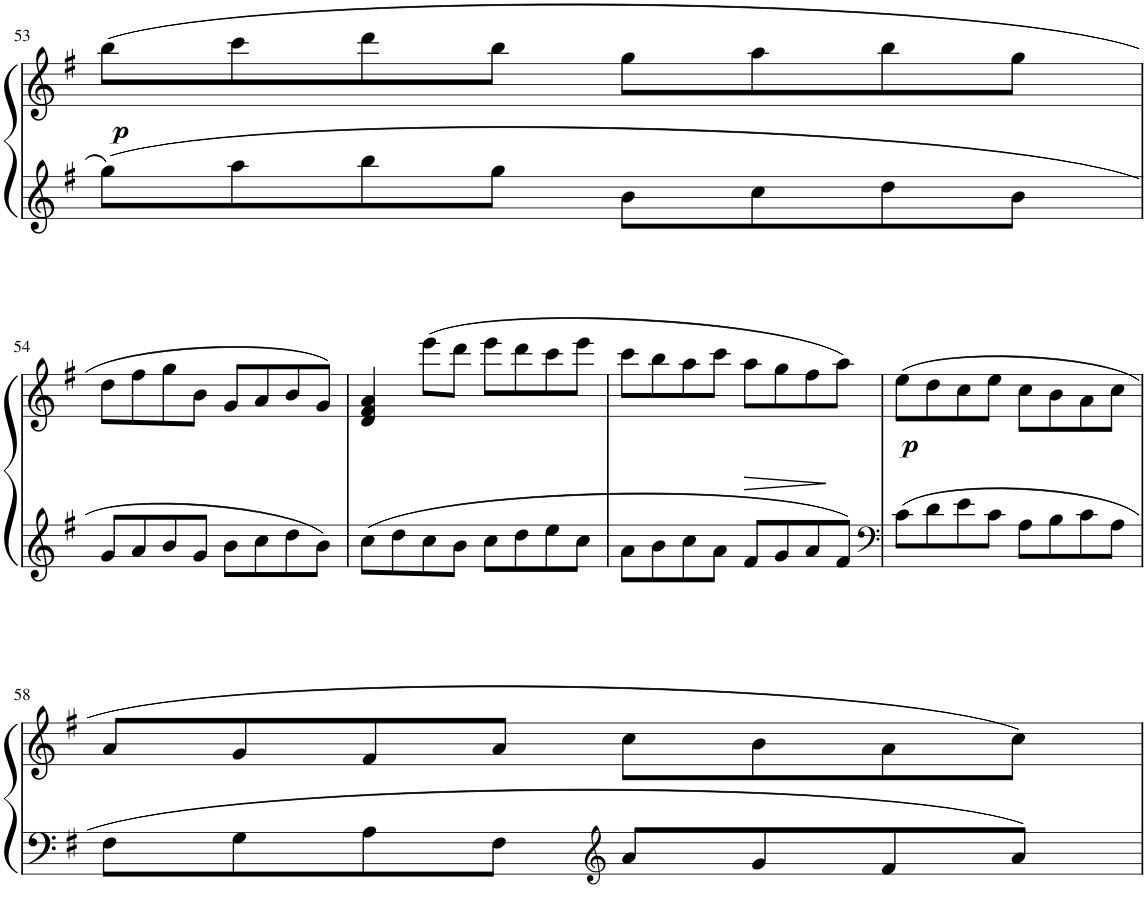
**kern	**kern	**dynam
*part1	*part1	*part1
*staff2	*staff1	*staff1/2
*I"Piano	*	*
*I'Pno	*	*
!!LO:PB:g=z
*clefG2	*clefG2	*
*k[f#]	*k[f#]	*
*M4/4	*M4/4	*
*met(c|)	*met(c|)	*
=53	=53	=53
!	!	!LO:DY:b
8gg\L	(8bb\L	p
8aa\	8ccc\	.
8bb\	8ddd\	.
8gg\J	8bb\J	.
8b\L	8gg\L	.
8cc\	8aa\	.
8dd\	8bb\	.
8b\J	8gg\J	.
!!LO:LB:g=z
=54	=54	=54
8g/L	8dd\L	.
8a/	8ff#\	.
8b/	8gg\	.
8g/J	8b\J	.
8b\L	8g/L	.
8cc\	8a/	.
8dd\	8b/	.
8b\J	8g/J)	.
=55	=55	=55
8cc\L	4d/ 4f#/ 4a/	.
8dd\	.	.
8cc\	(8eee\L	.
8b\J	8ddd\J	.
8cc\L	8eee\L	.
8dd\	8ddd\	.
8ee\	8ccc\	.
8cc\J	8eee\J	.
=56	=56	=56
8a\L	8ccc\L	.
8b\	8bb\	.
8cc\	8aa\	.
8a\J	8ccc\J	.
!	!	!LO:HP:b
8f#/L	8aa\L	>
8g/	8gg\	.
8a/	8ff#\	.
8f#/J	8aa\J)	]
=57	=57	=57
*clefF4	*	*
!	!	!LO:DY:b
8c\L	(8ee\L	p
8d\	8dd\	.
8e\	8cc\	.
8c\J	8ee\J	.
8A\L	8cc\L	.
8B\	8b\	.
8c\	8a\	.
8A\J	8cc\J	.
!!LO:LB:g=z
=58	=58	=58
8F#\L	8a/L	.
8G\	8g/	.
8A\	8f#/	.
8F#\J	8a/J	.
*clefG2	*	*
8a/L	8cc\L	.
8g/	8b\	.
8f#/	8a\	.
8a/J	8cc\J)	.
=	=	=
*-	*-	*-
